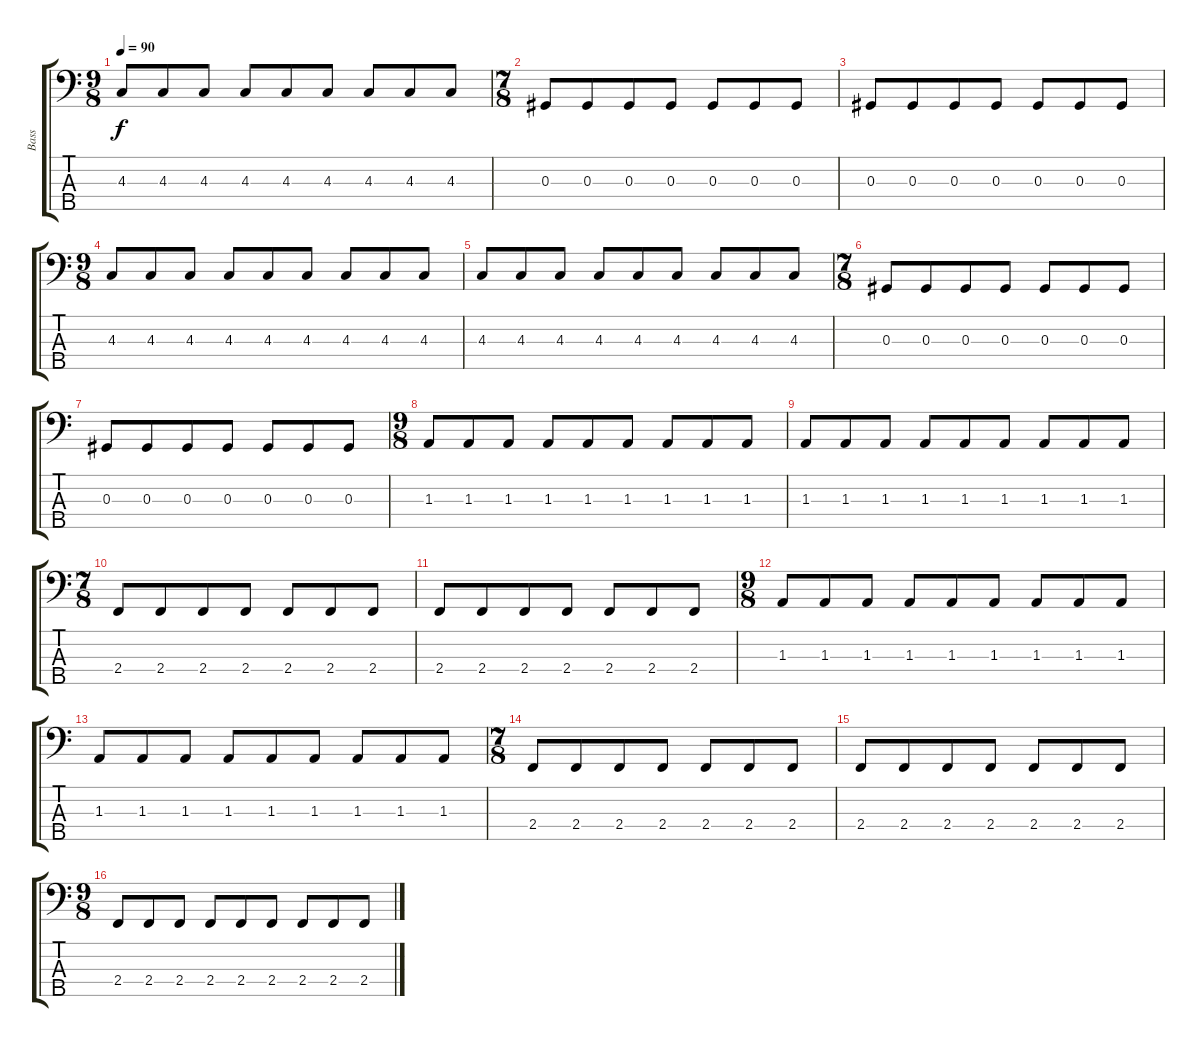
\track ("Bass" "Bass") {instrument electricbasspick}
\staff {score tabs}
\tuning (Gb2 Db2 Ab1 Eb1 Ab0) {hide}
\ts (9 8)
\tempo 90
\clef f4
\ks c
4.3.8{dy f} 4.3.8 4.3.8 4.3.8 4.3.8 4.3.8 4.3.8 4.3.8 4.3.8 |
\ts (7 8)
0.3.8 0.3.8 0.3.8 0.3.8 0.3.8 0.3.8 0.3.8 |
0.3.8 0.3.8 0.3.8 0.3.8 0.3.8 0.3.8 0.3.8 |
\ts (9 8)
4.3.8 4.3.8 4.3.8 4.3.8 4.3.8 4.3.8 4.3.8 4.3.8 4.3.8 |
4.3.8 4.3.8 4.3.8 4.3.8 4.3.8 4.3.8 4.3.8 4.3.8 4.3.8 |
\ts (7 8)
0.3.8 0.3.8 0.3.8 0.3.8 0.3.8 0.3.8 0.3.8 |
0.3.8 0.3.8 0.3.8 0.3.8 0.3.8 0.3.8 0.3.8 |
\ts (9 8)
1.3.8 1.3.8 1.3.8 1.3.8 1.3.8 1.3.8 1.3.8 1.3.8 1.3.8 |
1.3.8 1.3.8 1.3.8 1.3.8 1.3.8 1.3.8 1.3.8 1.3.8 1.3.8 |
\ts (7 8)
2.4.8 2.4.8 2.4.8 2.4.8 2.4.8 2.4.8 2.4.8 |
2.4.8 2.4.8 2.4.8 2.4.8 2.4.8 2.4.8 2.4.8 |
\ts (9 8)
1.3.8 1.3.8 1.3.8 1.3.8 1.3.8 1.3.8 1.3.8 1.3.8 1.3.8 |
1.3.8 1.3.8 1.3.8 1.3.8 1.3.8 1.3.8 1.3.8 1.3.8 1.3.8 |
\ts (7 8)
2.4.8 2.4.8 2.4.8 2.4.8 2.4.8 2.4.8 2.4.8 |
2.4.8 2.4.8 2.4.8 2.4.8 2.4.8 2.4.8 2.4.8 |
\ts (9 8)
2.4.8 2.4.8 2.4.8 2.4.8 2.4.8 2.4.8 2.4.8 2.4.8 2.4.8
